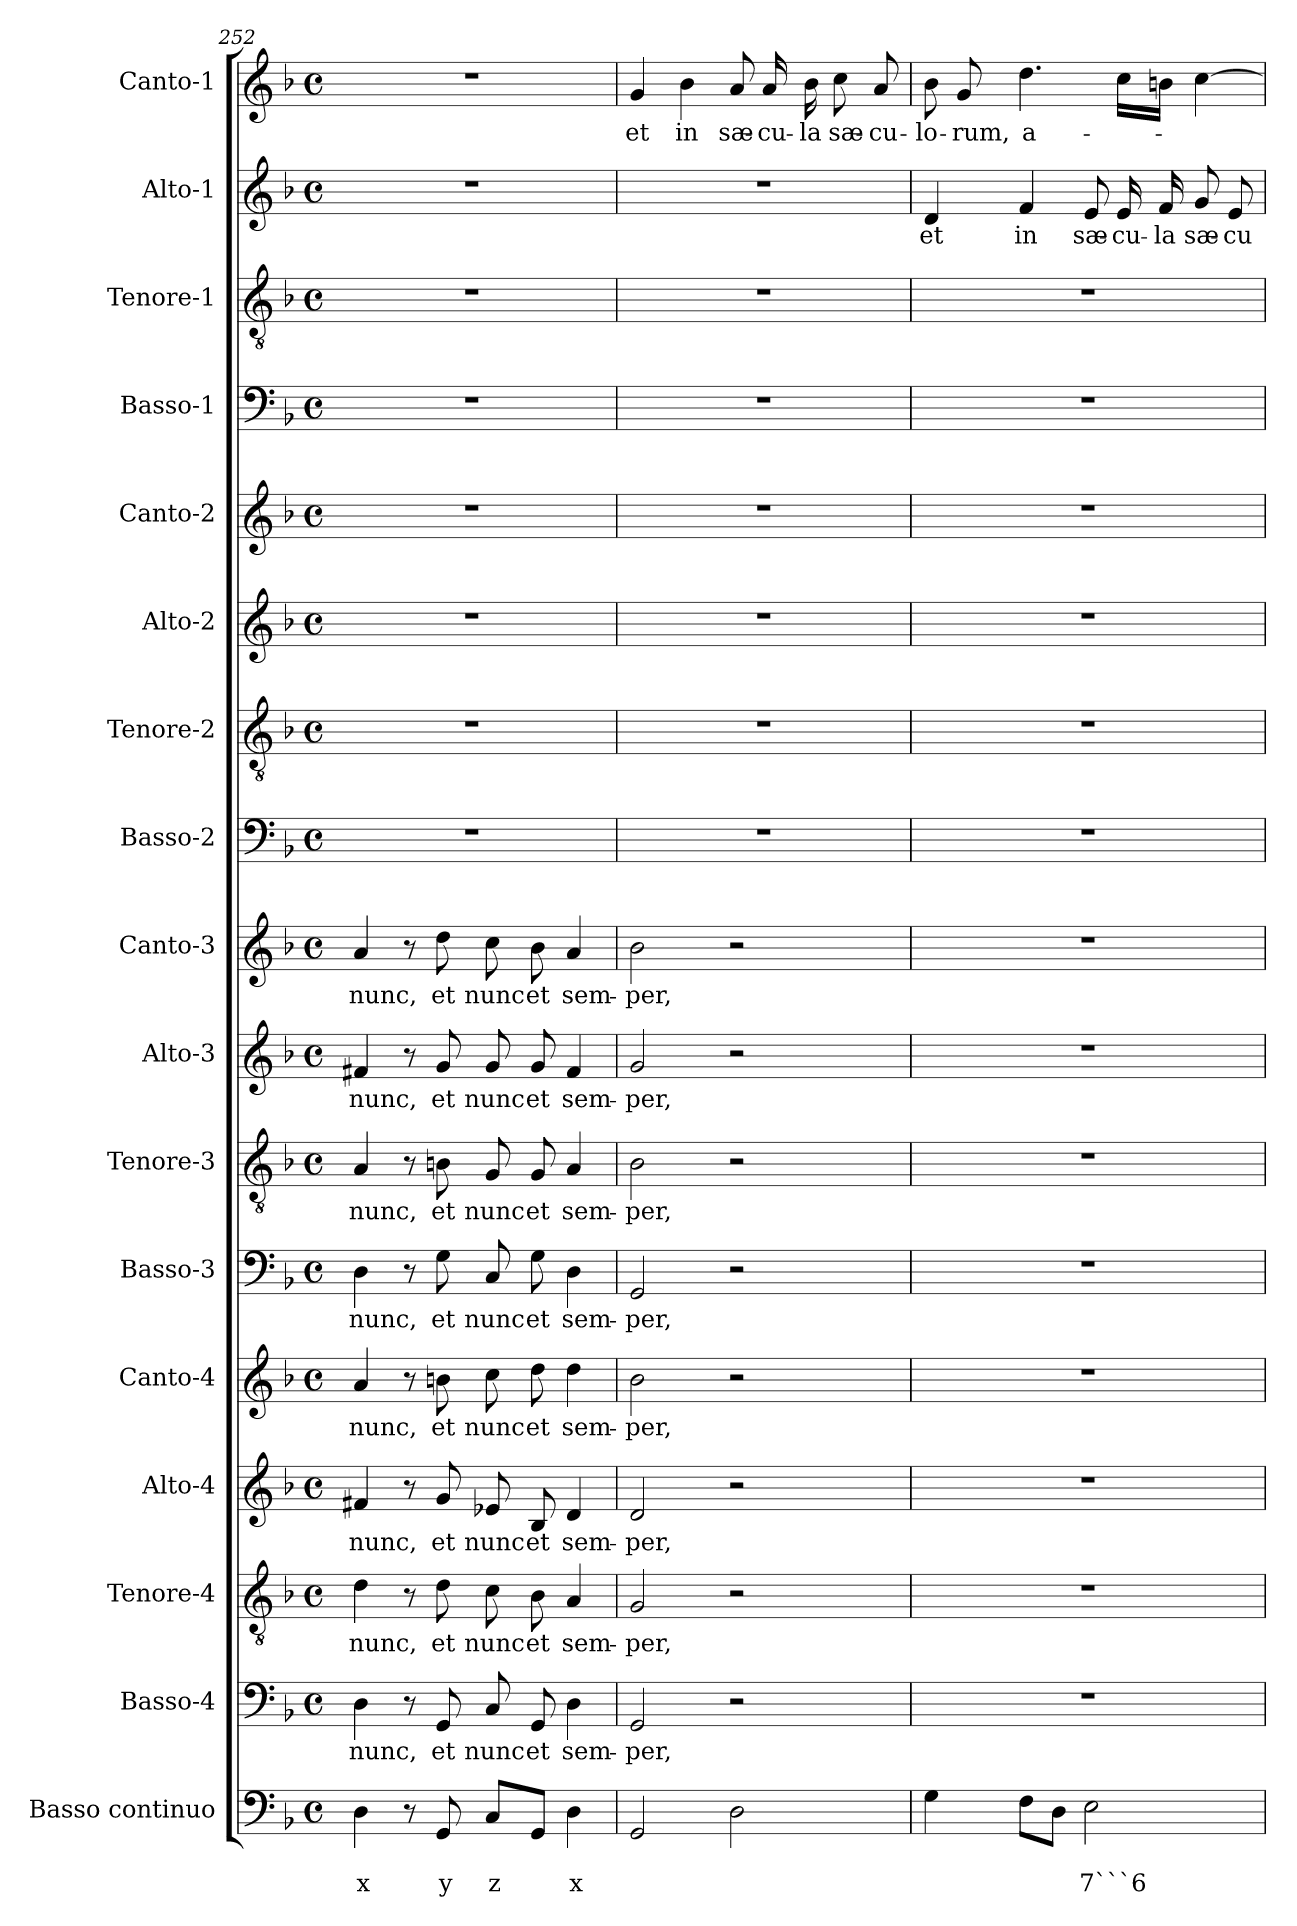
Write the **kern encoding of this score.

**kern	**text	**text	**kern	**text	**kern	**text	**kern	**text	**kern	**text	**kern	**text	**kern	**text	**kern	**text	**kern	**text	**kern	**kern	**kern	**kern	**kern	**kern	**kern	**text	**kern	**text
*part17	*part17	*part17	*part16	*part16	*part15	*part15	*part14	*part14	*part13	*part13	*part12	*part12	*part11	*part11	*part10	*part10	*part9	*part9	*part8	*part7	*part6	*part5	*part4	*part3	*part2	*part2	*part1	*part1
*staff17	*staff17	*staff17	*staff16	*staff16	*staff15	*staff15	*staff14	*staff14	*staff13	*staff13	*staff12	*staff12	*staff11	*staff11	*staff10	*staff10	*staff9	*staff9	*staff8	*staff7	*staff6	*staff5	*staff4	*staff3	*staff2	*staff2	*staff1	*staff1
*I"Basso continuo	*	*	*I"Basso-4	*	*I"Tenore-4	*	*I"Alto-4	*	*I"Canto-4	*	*I"Basso-3	*	*I"Tenore-3	*	*I"Alto-3	*	*I"Canto-3	*	*I"Basso-2	*I"Tenore-2	*I"Alto-2	*I"Canto-2	*I"Basso-1	*I"Tenore-1	*I"Alto-1	*	*I"Canto-1	*
*I'BC	*	*	*I'B4	*	*I'T4	*	*I'A4	*	*I'C4	*	*I'B3	*	*I'T3	*	*I'A3	*	*I'C3	*	*I'B2	*I'T2	*I'A2	*I'C2	*I'B1	*I'T1	*I'A1	*	*I'C1	*
!!LO:PB:g=z
*clefF4	*	*	*clefF4	*	*clefGv2	*	*clefG2	*	*clefG2	*	*clefF4	*	*clefGv2	*	*clefG2	*	*clefG2	*	*clefF4	*clefGv2	*clefG2	*clefG2	*clefF4	*clefGv2	*clefG2	*	*clefG2	*
*k[b-]	*	*	*k[b-]	*	*k[b-]	*	*k[b-]	*	*k[b-]	*	*k[b-]	*	*k[b-]	*	*k[b-]	*	*k[b-]	*	*k[b-]	*k[b-]	*k[b-]	*k[b-]	*k[b-]	*k[b-]	*k[b-]	*	*k[b-]	*
*F:	*	*	*F:	*	*F:	*	*F:	*	*F:	*	*F:	*	*F:	*	*F:	*	*F:	*	*F:	*F:	*F:	*F:	*F:	*F:	*F:	*	*F:	*
*M4/4	*	*	*M4/4	*	*M4/4	*	*M4/4	*	*M4/4	*	*M4/4	*	*M4/4	*	*M4/4	*	*M4/4	*	*M4/4	*M4/4	*M4/4	*M4/4	*M4/4	*M4/4	*M4/4	*	*M4/4	*
*met(c)	*	*	*met(c)	*	*met(c)	*	*met(c)	*	*met(c)	*	*met(c)	*	*met(c)	*	*met(c)	*	*met(c)	*	*met(c)	*met(c)	*met(c)	*met(c)	*met(c)	*met(c)	*met(c)	*	*met(c)	*
=252	=252	=252	=252	=252	=252	=252	=252	=252	=252	=252	=252	=252	=252	=252	=252	=252	=252	=252	=252	=252	=252	=252	=252	=252	=252	=252	=252	=252
!	!	!LO:LY:b	!	!	!	!	!	!	!	!	!	!	!	!	!	!	!	!	!	!	!	!	!	!	!	!	!	!
!	!	!	!	!LO:LY:b	!	!	!	!	!	!	!	!	!	!	!	!	!	!	!	!	!	!	!	!	!	!	!	!
!	!	!	!	!	!	!LO:LY:b	!	!	!	!	!	!	!	!	!	!	!	!	!	!	!	!	!	!	!	!	!	!
!	!	!	!	!	!	!	!	!LO:LY:b	!	!	!	!	!	!	!	!	!	!	!	!	!	!	!	!	!	!	!	!
!	!	!	!	!	!	!	!	!	!	!LO:LY:b	!	!	!	!	!	!	!	!	!	!	!	!	!	!	!	!	!	!
!	!	!	!	!	!	!	!	!	!	!	!	!LO:LY:b	!	!	!	!	!	!	!	!	!	!	!	!	!	!	!	!
!	!	!	!	!	!	!	!	!	!	!	!	!	!	!LO:LY:b	!	!	!	!	!	!	!	!	!	!	!	!	!	!
!	!	!	!	!	!	!	!	!	!	!	!	!	!	!	!	!LO:LY:b	!	!	!	!	!	!	!	!	!	!	!	!
!	!	!	!	!	!	!	!	!	!	!	!	!	!	!	!	!	!	!LO:LY:b	!	!	!	!	!	!	!	!	!	!
4D\	.	x	4D\	nunc,	4d\	nunc,	4f#X/	nunc,	4a/	nunc,	4D\	nunc,	4A/	nunc,	4f#X/	nunc,	4a/	nunc,	1r	1r	1r	1r	1r	1r	1r	.	1r	.
8r	.	.	8r	.	8r	.	8r	.	8r	.	8r	.	8r	.	8r	.	8r	.	.	.	.	.	.	.	.	.	.	.
!	!	!LO:LY:b	!	!	!	!	!	!	!	!	!	!	!	!	!	!	!	!	!	!	!	!	!	!	!	!	!	!
!	!	!	!	!LO:LY:b	!	!	!	!	!	!	!	!	!	!	!	!	!	!	!	!	!	!	!	!	!	!	!	!
!	!	!	!	!	!	!LO:LY:b	!	!	!	!	!	!	!	!	!	!	!	!	!	!	!	!	!	!	!	!	!	!
!	!	!	!	!	!	!	!	!LO:LY:b	!	!	!	!	!	!	!	!	!	!	!	!	!	!	!	!	!	!	!	!
!	!	!	!	!	!	!	!	!	!	!LO:LY:b	!	!	!	!	!	!	!	!	!	!	!	!	!	!	!	!	!	!
!	!	!	!	!	!	!	!	!	!	!	!	!LO:LY:b	!	!	!	!	!	!	!	!	!	!	!	!	!	!	!	!
!	!	!	!	!	!	!	!	!	!	!	!	!	!	!LO:LY:b	!	!	!	!	!	!	!	!	!	!	!	!	!	!
!	!	!	!	!	!	!	!	!	!	!	!	!	!	!	!	!LO:LY:b	!	!	!	!	!	!	!	!	!	!	!	!
!	!	!	!	!	!	!	!	!	!	!	!	!	!	!	!	!	!	!LO:LY:b	!	!	!	!	!	!	!	!	!	!
8GG/	.	y	8GG/	et	8d\	et	8g/	et	8bn\	et	8G\	et	8Bn\	et	8g/	et	8dd\	et	.	.	.	.	.	.	.	.	.	.
!	!	!LO:LY:b	!	!	!	!	!	!	!	!	!	!	!	!	!	!	!	!	!	!	!	!	!	!	!	!	!	!
!	!	!	!	!LO:LY:b	!	!	!	!	!	!	!	!	!	!	!	!	!	!	!	!	!	!	!	!	!	!	!	!
!	!	!	!	!	!	!LO:LY:b	!	!	!	!	!	!	!	!	!	!	!	!	!	!	!	!	!	!	!	!	!	!
!	!	!	!	!	!	!	!	!LO:LY:b	!	!	!	!	!	!	!	!	!	!	!	!	!	!	!	!	!	!	!	!
!	!	!	!	!	!	!	!	!	!	!LO:LY:b	!	!	!	!	!	!	!	!	!	!	!	!	!	!	!	!	!	!
!	!	!	!	!	!	!	!	!	!	!	!	!LO:LY:b	!	!	!	!	!	!	!	!	!	!	!	!	!	!	!	!
!	!	!	!	!	!	!	!	!	!	!	!	!	!	!LO:LY:b	!	!	!	!	!	!	!	!	!	!	!	!	!	!
!	!	!	!	!	!	!	!	!	!	!	!	!	!	!	!	!LO:LY:b	!	!	!	!	!	!	!	!	!	!	!	!
!	!	!	!	!	!	!	!	!	!	!	!	!	!	!	!	!	!	!LO:LY:b	!	!	!	!	!	!	!	!	!	!
8C/L	.	z	8C/	nunc	8c\	nunc	8e-X/	nunc	8cc\	nunc	8C/	nunc	8G/	nunc	8g/	nunc	8cc\	nunc	.	.	.	.	.	.	.	.	.	.
!	!	!	!	!LO:LY:b	!	!	!	!	!	!	!	!	!	!	!	!	!	!	!	!	!	!	!	!	!	!	!	!
!	!	!	!	!	!	!LO:LY:b	!	!	!	!	!	!	!	!	!	!	!	!	!	!	!	!	!	!	!	!	!	!
!	!	!	!	!	!	!	!	!LO:LY:b	!	!	!	!	!	!	!	!	!	!	!	!	!	!	!	!	!	!	!	!
!	!	!	!	!	!	!	!	!	!	!LO:LY:b	!	!	!	!	!	!	!	!	!	!	!	!	!	!	!	!	!	!
!	!	!	!	!	!	!	!	!	!	!	!	!LO:LY:b	!	!	!	!	!	!	!	!	!	!	!	!	!	!	!	!
!	!	!	!	!	!	!	!	!	!	!	!	!	!	!LO:LY:b	!	!	!	!	!	!	!	!	!	!	!	!	!	!
!	!	!	!	!	!	!	!	!	!	!	!	!	!	!	!	!LO:LY:b	!	!	!	!	!	!	!	!	!	!	!	!
!	!	!	!	!	!	!	!	!	!	!	!	!	!	!	!	!	!	!LO:LY:b	!	!	!	!	!	!	!	!	!	!
8GG/J	.	.	8GG/	et	8B-\	et	8B-/	et	8dd\	et	8G\	et	8G/	et	8g/	et	8b-\	et	.	.	.	.	.	.	.	.	.	.
!	!	!LO:LY:b	!	!	!	!	!	!	!	!	!	!	!	!	!	!	!	!	!	!	!	!	!	!	!	!	!	!
!	!	!	!	!LO:LY:b	!	!	!	!	!	!	!	!	!	!	!	!	!	!	!	!	!	!	!	!	!	!	!	!
!	!	!	!	!	!	!LO:LY:b	!	!	!	!	!	!	!	!	!	!	!	!	!	!	!	!	!	!	!	!	!	!
!	!	!	!	!	!	!	!	!LO:LY:b	!	!	!	!	!	!	!	!	!	!	!	!	!	!	!	!	!	!	!	!
!	!	!	!	!	!	!	!	!	!	!LO:LY:b	!	!	!	!	!	!	!	!	!	!	!	!	!	!	!	!	!	!
!	!	!	!	!	!	!	!	!	!	!	!	!LO:LY:b	!	!	!	!	!	!	!	!	!	!	!	!	!	!	!	!
!	!	!	!	!	!	!	!	!	!	!	!	!	!	!LO:LY:b	!	!	!	!	!	!	!	!	!	!	!	!	!	!
!	!	!	!	!	!	!	!	!	!	!	!	!	!	!	!	!LO:LY:b	!	!	!	!	!	!	!	!	!	!	!	!
!	!	!	!	!	!	!	!	!	!	!	!	!	!	!	!	!	!	!LO:LY:b	!	!	!	!	!	!	!	!	!	!
4D\	.	x	4D\	sem-	4A/	sem-	4d/	sem-	4dd\	sem-	4D\	sem-	4A/	sem-	4f#/	sem-	4a/	sem-	.	.	.	.	.	.	.	.	.	.
=253	=253	=253	=253	=253	=253	=253	=253	=253	=253	=253	=253	=253	=253	=253	=253	=253	=253	=253	=253	=253	=253	=253	=253	=253	=253	=253	=253	=253
!	!	!	!	!LO:LY:b	!	!	!	!	!	!	!	!	!	!	!	!	!	!	!	!	!	!	!	!	!	!	!	!
!	!	!	!	!	!	!LO:LY:b	!	!	!	!	!	!	!	!	!	!	!	!	!	!	!	!	!	!	!	!	!	!
!	!	!	!	!	!	!	!	!LO:LY:b	!	!	!	!	!	!	!	!	!	!	!	!	!	!	!	!	!	!	!	!
!	!	!	!	!	!	!	!	!	!	!LO:LY:b	!	!	!	!	!	!	!	!	!	!	!	!	!	!	!	!	!	!
!	!	!	!	!	!	!	!	!	!	!	!	!LO:LY:b	!	!	!	!	!	!	!	!	!	!	!	!	!	!	!	!
!	!	!	!	!	!	!	!	!	!	!	!	!	!	!LO:LY:b	!	!	!	!	!	!	!	!	!	!	!	!	!	!
!	!	!	!	!	!	!	!	!	!	!	!	!	!	!	!	!LO:LY:b	!	!	!	!	!	!	!	!	!	!	!	!
!	!	!	!	!	!	!	!	!	!	!	!	!	!	!	!	!	!	!LO:LY:b	!	!	!	!	!	!	!	!	!	!
!	!	!	!	!	!	!	!	!	!	!	!	!	!	!	!	!	!	!	!	!	!	!	!	!	!	!	!	!LO:LY:b
2GG/	.	.	2GG/	-per,	2G/	-per,	2d/	-per,	2b-\	-per,	2GG/	-per,	2B-\	-per,	2g/	-per,	2b-\	-per,	1r	1r	1r	1r	1r	1r	1r	.	4g/	et
!	!	!	!	!	!	!	!	!	!	!	!	!	!	!	!	!	!	!	!	!	!	!	!	!	!	!	!	!LO:LY:b
.	.	.	.	.	.	.	.	.	.	.	.	.	.	.	.	.	.	.	.	.	.	.	.	.	.	.	4b-\	in
!	!	!	!	!	!	!	!	!	!	!	!	!	!	!	!	!	!	!	!	!	!	!	!	!	!	!	!	!LO:LY:b
2D\	.	.	2r	.	2r	.	2r	.	2r	.	2r	.	2r	.	2r	.	2r	.	.	.	.	.	.	.	.	.	8a/	sæ-
!	!	!	!	!	!	!	!	!	!	!	!	!	!	!	!	!	!	!	!	!	!	!	!	!	!	!	!	!LO:LY:b
.	.	.	.	.	.	.	.	.	.	.	.	.	.	.	.	.	.	.	.	.	.	.	.	.	.	.	16a/	-cu-
!	!	!	!	!	!	!	!	!	!	!	!	!	!	!	!	!	!	!	!	!	!	!	!	!	!	!	!	!LO:LY:b
.	.	.	.	.	.	.	.	.	.	.	.	.	.	.	.	.	.	.	.	.	.	.	.	.	.	.	16b-\	-la
!	!	!	!	!	!	!	!	!	!	!	!	!	!	!	!	!	!	!	!	!	!	!	!	!	!	!	!	!LO:LY:b
.	.	.	.	.	.	.	.	.	.	.	.	.	.	.	.	.	.	.	.	.	.	.	.	.	.	.	8cc\	sæ-
!	!	!	!	!	!	!	!	!	!	!	!	!	!	!	!	!	!	!	!	!	!	!	!	!	!	!	!	!LO:LY:b
.	.	.	.	.	.	.	.	.	.	.	.	.	.	.	.	.	.	.	.	.	.	.	.	.	.	.	8a/	-cu-
=254	=254	=254	=254	=254	=254	=254	=254	=254	=254	=254	=254	=254	=254	=254	=254	=254	=254	=254	=254	=254	=254	=254	=254	=254	=254	=254	=254	=254
!	!	!	!	!	!	!	!	!	!	!	!	!	!	!	!	!	!	!	!	!	!	!	!	!	!	!LO:LY:b	!	!
!	!	!	!	!	!	!	!	!	!	!	!	!	!	!	!	!	!	!	!	!	!	!	!	!	!	!	!	!LO:LY:b
4G\	.	.	1r	.	1r	.	1r	.	1r	.	1r	.	1r	.	1r	.	1r	.	1r	1r	1r	1r	1r	1r	4d/	et	8b-\	-lo-
!	!	!	!	!	!	!	!	!	!	!	!	!	!	!	!	!	!	!	!	!	!	!	!	!	!	!	!	!LO:LY:b
.	.	.	.	.	.	.	.	.	.	.	.	.	.	.	.	.	.	.	.	.	.	.	.	.	.	.	8g/	-rum,
!	!	!	!	!	!	!	!	!	!	!	!	!	!	!	!	!	!	!	!	!	!	!	!	!	!	!LO:LY:b	!	!
!	!	!	!	!	!	!	!	!	!	!	!	!	!	!	!	!	!	!	!	!	!	!	!	!	!	!	!	!LO:LY:b
8F\L	.	.	.	.	.	.	.	.	.	.	.	.	.	.	.	.	.	.	.	.	.	.	.	.	4f/	in	4.dd\	a-
8D\J	.	.	.	.	.	.	.	.	.	.	.	.	.	.	.	.	.	.	.	.	.	.	.	.	.	.	.	.
!	!	!LO:LY:b	!	!	!	!	!	!	!	!	!	!	!	!	!	!	!	!	!	!	!	!	!	!	!	!	!	!
!	!	!	!	!	!	!	!	!	!	!	!	!	!	!	!	!	!	!	!	!	!	!	!	!	!	!LO:LY:b	!	!
2E\	.	7```6	.	.	.	.	.	.	.	.	.	.	.	.	.	.	.	.	.	.	.	.	.	.	8e/	sæ-	.	.
!	!	!	!	!	!	!	!	!	!	!	!	!	!	!	!	!	!	!	!	!	!	!	!	!	!	!LO:LY:b	!	!
.	.	.	.	.	.	.	.	.	.	.	.	.	.	.	.	.	.	.	.	.	.	.	.	.	16e/	-cu-	16cc\LL	.
!	!	!	!	!	!	!	!	!	!	!	!	!	!	!	!	!	!	!	!	!	!	!	!	!	!	!LO:LY:b	!	!
.	.	.	.	.	.	.	.	.	.	.	.	.	.	.	.	.	.	.	.	.	.	.	.	.	16f/	-la	16bn\JJ	.
!	!	!	!	!	!	!	!	!	!	!	!	!	!	!	!	!	!	!	!	!	!	!	!	!	!	!LO:LY:b	!	!
.	.	.	.	.	.	.	.	.	.	.	.	.	.	.	.	.	.	.	.	.	.	.	.	.	8g/	sæ-	[4cc\	.
!	!	!	!	!	!	!	!	!	!	!	!	!	!	!	!	!	!	!	!	!	!	!	!	!	!	!LO:LY:b	!	!
.	.	.	.	.	.	.	.	.	.	.	.	.	.	.	.	.	.	.	.	.	.	.	.	.	8e/	-cu-	.	.
=	=	=	=	=	=	=	=	=	=	=	=	=	=	=	=	=	=	=	=	=	=	=	=	=	=	=	=	=
*-	*-	*-	*-	*-	*-	*-	*-	*-	*-	*-	*-	*-	*-	*-	*-	*-	*-	*-	*-	*-	*-	*-	*-	*-	*-	*-	*-	*-
